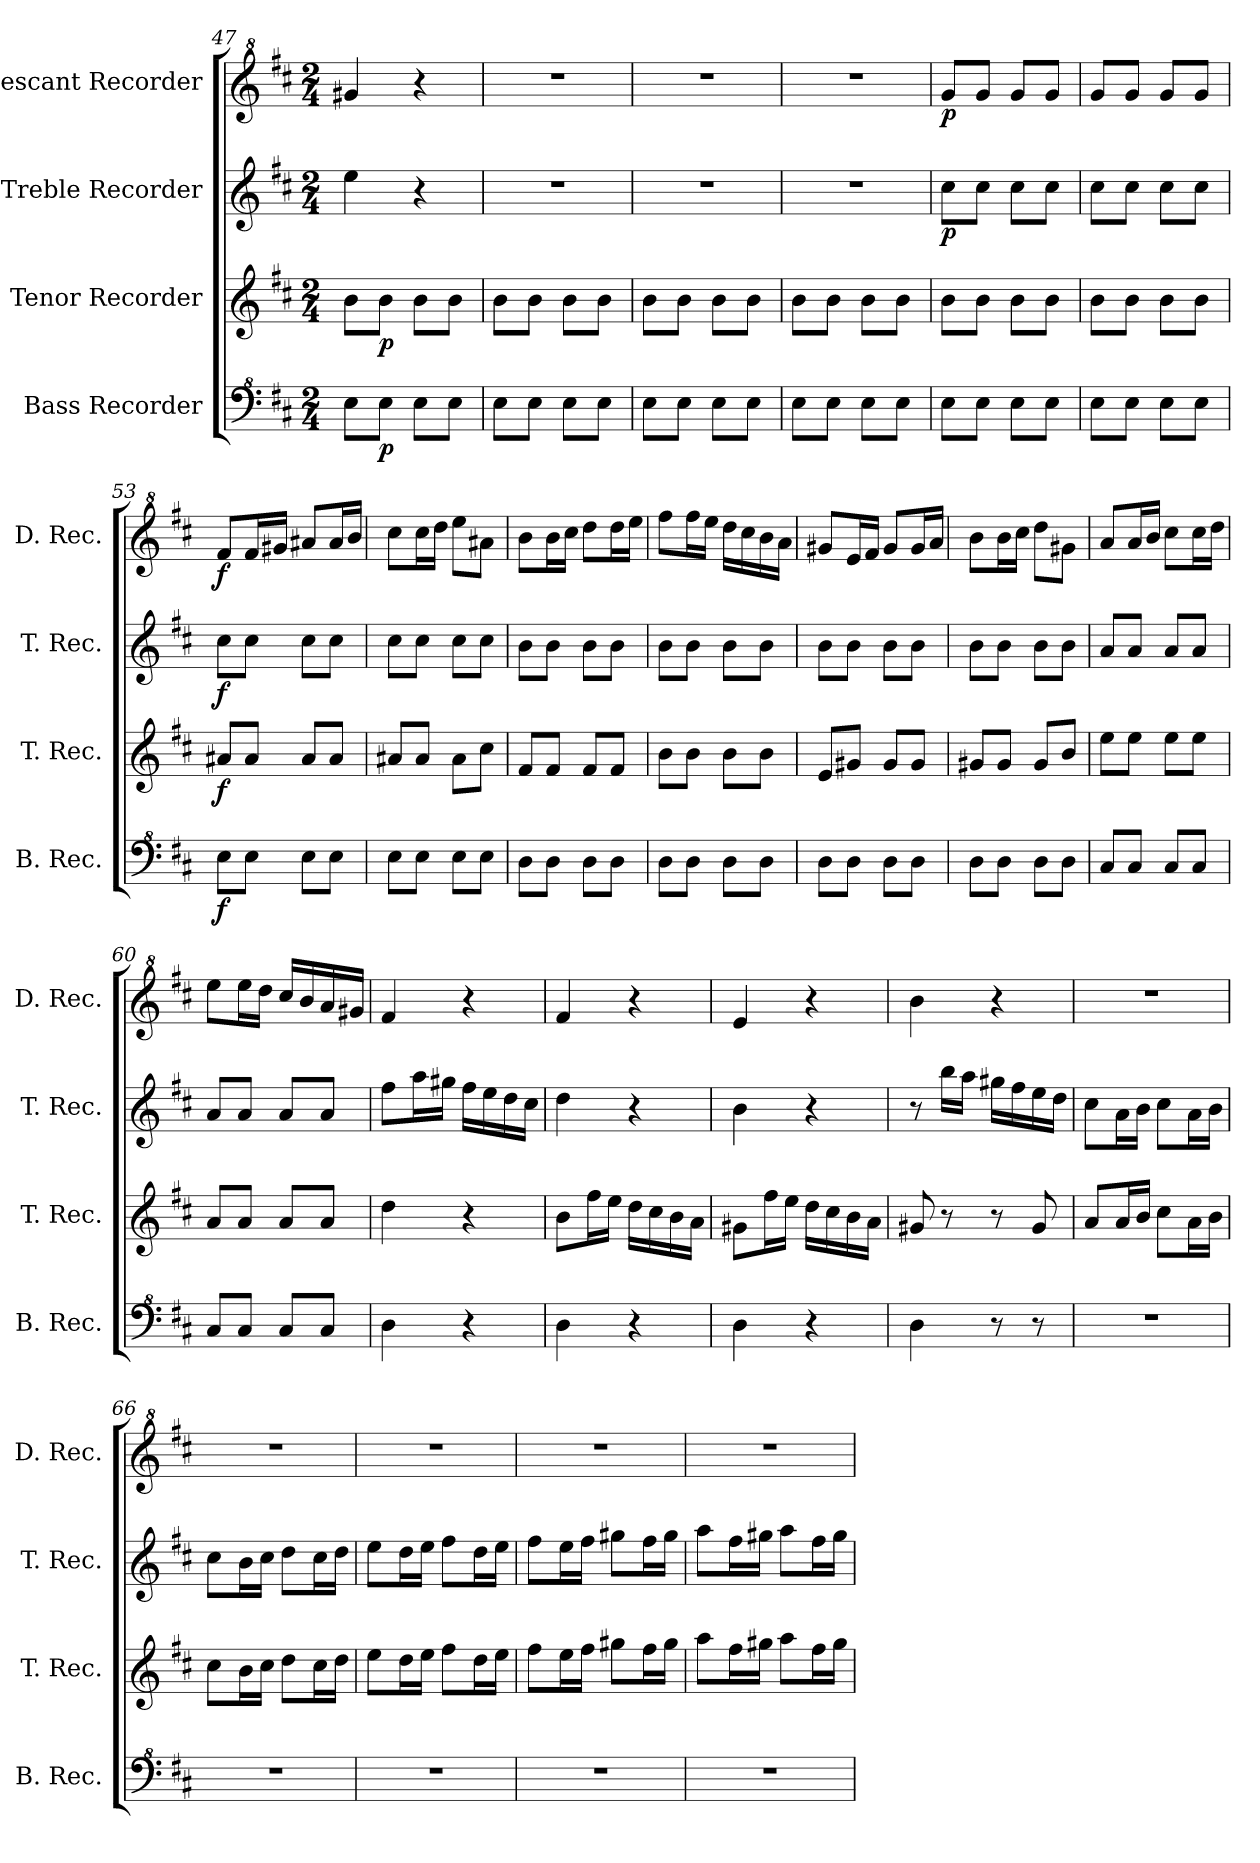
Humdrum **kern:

**kern	**dynam	**kern	**dynam	**kern	**dynam	**kern	**dynam
*part4	*part4	*part3	*part3	*part2	*part2	*part1	*part1
*staff4	*staff4	*staff3	*staff3	*staff2	*staff2	*staff1	*staff1
*I"Bass Recorder	*	*I"Tenor Recorder	*	*I"Treble Recorder	*	*I"Descant Recorder	*
*I'B. Rec.	*	*I'T. Rec.	*	*I'T. Rec.	*	*I'D. Rec.	*
*clefF^4	*	*clefG2	*	*clefG2	*	*clefG^2	*
*k[f#c#]	*	*k[f#c#]	*	*k[f#c#]	*	*k[f#c#]	*
*M2/4	*	*M2/4	*	*M2/4	*	*M2/4	*
=47	=47	=47	=47	=47	=47	=47	=47
8e\L	.	8b\L	.	4ee\	.	4gg#X/	.
!	!LO:DY:b	!	!LO:DY:b	!	!	!	!
8e\J	p	8b\J	p	.	.	.	.
8e\L	.	8b\L	.	4r	.	4r	.
8e\J	.	8b\J	.	.	.	.	.
=48	=48	=48	=48	=48	=48	=48	=48
8e\L	.	8b\L	.	2r	.	2r	.
8e\J	.	8b\J	.	.	.	.	.
8e\L	.	8b\L	.	.	.	.	.
8e\J	.	8b\J	.	.	.	.	.
!!LO:PB:g=z
=49	=49	=49	=49	=49	=49	=49	=49
8e\L	.	8b\L	.	2r	.	2r	.
8e\J	.	8b\J	.	.	.	.	.
8e\L	.	8b\L	.	.	.	.	.
8e\J	.	8b\J	.	.	.	.	.
=50	=50	=50	=50	=50	=50	=50	=50
8e\L	.	8b\L	.	2r	.	2r	.
8e\J	.	8b\J	.	.	.	.	.
8e\L	.	8b\L	.	.	.	.	.
8e\J	.	8b\J	.	.	.	.	.
=51	=51	=51	=51	=51	=51	=51	=51
!	!	!	!	!	!LO:DY:b	!	!LO:DY:b
8e\L	.	8b\L	.	8cc#\L	p	8gg/L	p
8e\J	.	8b\J	.	8cc#\J	.	8gg/J	.
8e\L	.	8b\L	.	8cc#\L	.	8gg/L	.
8e\J	.	8b\J	.	8cc#\J	.	8gg/J	.
=52	=52	=52	=52	=52	=52	=52	=52
8e\L	.	8b\L	.	8cc#\L	.	8gg/L	.
8e\J	.	8b\J	.	8cc#\J	.	8gg/J	.
8e\L	.	8b\L	.	8cc#\L	.	8gg/L	.
8e\J	.	8b\J	.	8cc#\J	.	8gg/J	.
=53	=53	=53	=53	=53	=53	=53	=53
!	!LO:DY:b	!	!LO:DY:b	!	!LO:DY:b	!	!LO:DY:b
8e\L	f	8a#X/L	f	8cc#\L	f	8ff#/L	f
8e\J	.	8a#/J	.	8cc#\J	.	16ff#/L	.
.	.	.	.	.	.	16gg#X/JJ	.
8e\L	.	8a#/L	.	8cc#\L	.	8aa#X/L	.
8e\J	.	8a#/J	.	8cc#\J	.	16aa#/L	.
.	.	.	.	.	.	16bb/JJ	.
=54	=54	=54	=54	=54	=54	=54	=54
8e\L	.	8a#X/L	.	8cc#\L	.	8ccc#\L	.
8e\J	.	8a#/J	.	8cc#\J	.	16ccc#\L	.
.	.	.	.	.	.	16ddd\JJ	.
8e\L	.	8a#\L	.	8cc#\L	.	8eee\L	.
8e\J	.	8cc#\J	.	8cc#\J	.	8aa#X\J	.
=55	=55	=55	=55	=55	=55	=55	=55
8d\L	.	8f#/L	.	8b\L	.	8bb\L	.
8d\J	.	8f#/J	.	8b\J	.	16bb\L	.
.	.	.	.	.	.	16ccc#\JJ	.
8d\L	.	8f#/L	.	8b\L	.	8ddd\L	.
8d\J	.	8f#/J	.	8b\J	.	16ddd\L	.
.	.	.	.	.	.	16eee\JJ	.
!!LO:LB:g=z
=56	=56	=56	=56	=56	=56	=56	=56
8d\L	.	8b\L	.	8b\L	.	8fff#\L	.
8d\J	.	8b\J	.	8b\J	.	16fff#\L	.
.	.	.	.	.	.	16eee\JJ	.
8d\L	.	8b\L	.	8b\L	.	16ddd\LL	.
.	.	.	.	.	.	16ccc#\	.
8d\J	.	8b\J	.	8b\J	.	16bb\	.
.	.	.	.	.	.	16aa\JJ	.
=57	=57	=57	=57	=57	=57	=57	=57
8d\L	.	8e/L	.	8b\L	.	8gg#X/L	.
8d\J	.	8g#X/J	.	8b\J	.	16ee/L	.
.	.	.	.	.	.	16ff#/JJ	.
8d\L	.	8g#/L	.	8b\L	.	8gg#/L	.
8d\J	.	8g#/J	.	8b\J	.	16gg#/L	.
.	.	.	.	.	.	16aa/JJ	.
=58	=58	=58	=58	=58	=58	=58	=58
8d\L	.	8g#X/L	.	8b\L	.	8bb\L	.
8d\J	.	8g#/J	.	8b\J	.	16bb\L	.
.	.	.	.	.	.	16ccc#\JJ	.
8d\L	.	8g#/L	.	8b\L	.	8ddd\L	.
8d\J	.	8b/J	.	8b\J	.	8gg#X\J	.
=59	=59	=59	=59	=59	=59	=59	=59
8c#/L	.	8ee\L	.	8a/L	.	8aa/L	.
8c#/J	.	8ee\J	.	8a/J	.	16aa/L	.
.	.	.	.	.	.	16bb/JJ	.
8c#/L	.	8ee\L	.	8a/L	.	8ccc#\L	.
8c#/J	.	8ee\J	.	8a/J	.	16ccc#\L	.
.	.	.	.	.	.	16ddd\JJ	.
=60	=60	=60	=60	=60	=60	=60	=60
8c#/L	.	8a/L	.	8a/L	.	8eee\L	.
8c#/J	.	8a/J	.	8a/J	.	16eee\L	.
.	.	.	.	.	.	16ddd\JJ	.
8c#/L	.	8a/L	.	8a/L	.	16ccc#/LL	.
.	.	.	.	.	.	16bb/	.
8c#/J	.	8a/J	.	8a/J	.	16aa/	.
.	.	.	.	.	.	16gg#X/JJ	.
=61	=61	=61	=61	=61	=61	=61	=61
4d\	.	4dd\	.	8ff#\L	.	4ff#/	.
.	.	.	.	16aa\L	.	.	.
.	.	.	.	16gg#X\JJ	.	.	.
4r	.	4r	.	16ff#\LL	.	4r	.
.	.	.	.	16ee\	.	.	.
.	.	.	.	16dd\	.	.	.
.	.	.	.	16cc#\JJ	.	.	.
!!LO:LB:g=z
=62	=62	=62	=62	=62	=62	=62	=62
4d\	.	8b\L	.	4dd\	.	4ff#/	.
.	.	16ff#\L	.	.	.	.	.
.	.	16ee\JJ	.	.	.	.	.
4r	.	16dd\LL	.	4r	.	4r	.
.	.	16cc#\	.	.	.	.	.
.	.	16b\	.	.	.	.	.
.	.	16a\JJ	.	.	.	.	.
=63	=63	=63	=63	=63	=63	=63	=63
4d\	.	8g#X\L	.	4b\	.	4ee/	.
.	.	16ff#\L	.	.	.	.	.
.	.	16ee\JJ	.	.	.	.	.
4r	.	16dd\LL	.	4r	.	4r	.
.	.	16cc#\	.	.	.	.	.
.	.	16b\	.	.	.	.	.
.	.	16a\JJ	.	.	.	.	.
=64	=64	=64	=64	=64	=64	=64	=64
4d\	.	8g#X/	.	8r	.	4bb\	.
.	.	8r	.	16bb\LL	.	.	.
.	.	.	.	16aa\JJ	.	.	.
8r	.	8r	.	16gg#X\LL	.	4r	.
.	.	.	.	16ff#\	.	.	.
8r	.	8g#/	.	16ee\	.	.	.
.	.	.	.	16dd\JJ	.	.	.
=65	=65	=65	=65	=65	=65	=65	=65
2r	.	8a/L	.	8cc#\L	.	2r	.
.	.	16a/L	.	16a\L	.	.	.
.	.	16b/JJ	.	16b\JJ	.	.	.
.	.	8cc#\L	.	8cc#\L	.	.	.
.	.	16a\L	.	16a\L	.	.	.
.	.	16b\JJ	.	16b\JJ	.	.	.
=66	=66	=66	=66	=66	=66	=66	=66
2r	.	8cc#\L	.	8cc#\L	.	2r	.
.	.	16b\L	.	16b\L	.	.	.
.	.	16cc#\JJ	.	16cc#\JJ	.	.	.
.	.	8dd\L	.	8dd\L	.	.	.
.	.	16cc#\L	.	16cc#\L	.	.	.
.	.	16dd\JJ	.	16dd\JJ	.	.	.
=67	=67	=67	=67	=67	=67	=67	=67
2r	.	8ee\L	.	8ee\L	.	2r	.
.	.	16dd\L	.	16dd\L	.	.	.
.	.	16ee\JJ	.	16ee\JJ	.	.	.
.	.	8ff#\L	.	8ff#\L	.	.	.
.	.	16dd\L	.	16dd\L	.	.	.
.	.	16ee\JJ	.	16ee\JJ	.	.	.
!!LO:PB:g=z
=68	=68	=68	=68	=68	=68	=68	=68
2r	.	8ff#\L	.	8ff#\L	.	2r	.
.	.	16ee\L	.	16ee\L	.	.	.
.	.	16ff#\JJ	.	16ff#\JJ	.	.	.
.	.	8gg#X\L	.	8gg#X\L	.	.	.
.	.	16ff#\L	.	16ff#\L	.	.	.
.	.	16gg#\JJ	.	16gg#\JJ	.	.	.
=69	=69	=69	=69	=69	=69	=69	=69
2r	.	8aa\L	.	8aa\L	.	2r	.
.	.	16ff#\L	.	16ff#\L	.	.	.
.	.	16gg#X\JJ	.	16gg#X\JJ	.	.	.
.	.	8aa\L	.	8aa\L	.	.	.
.	.	16ff#\L	.	16ff#\L	.	.	.
.	.	16gg#\JJ	.	16gg#\JJ	.	.	.
=	=	=	=	=	=	=	=
*-	*-	*-	*-	*-	*-	*-	*-
